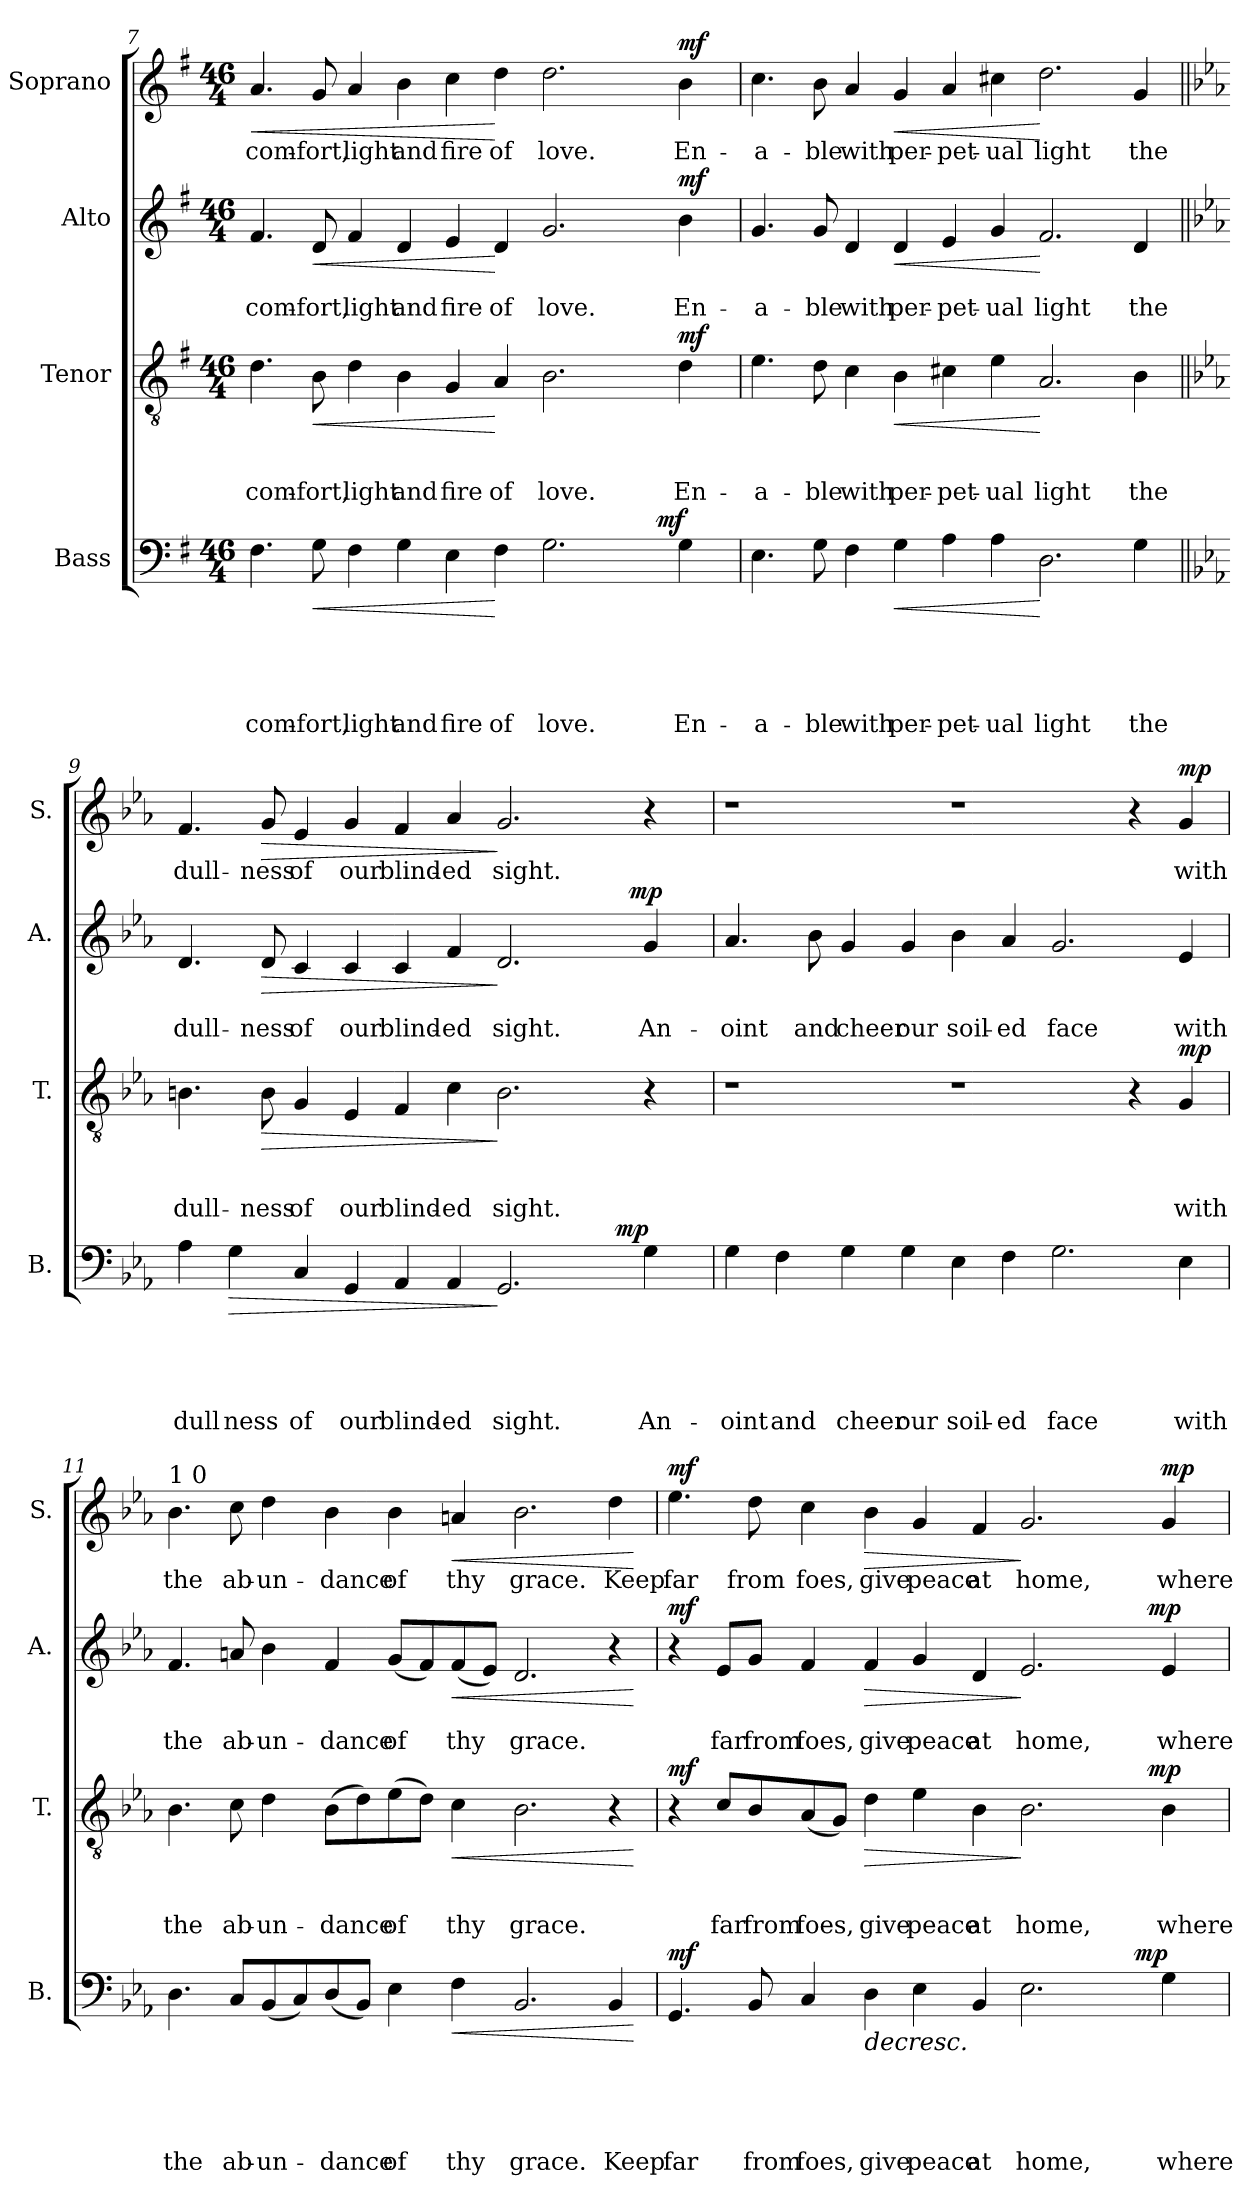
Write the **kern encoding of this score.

**kern	**text	**text	**text	**text	**text	**dynam	**kern	**text	**text	**text	**dynam	**kern	**text	**text	**dynam	**kern	**text	**dynam
*part4	*part4	*part4	*part4	*part4	*part4	*part4	*part3	*part3	*part3	*part3	*part3	*part2	*part2	*part2	*part2	*part1	*part1	*part1
*staff4	*staff4	*staff4	*staff4	*staff4	*staff4	*staff4	*staff3	*staff3	*staff3	*staff3	*staff3	*staff2	*staff2	*staff2	*staff2	*staff1	*staff1	*staff1
*I"Bass	*	*	*	*	*	*	*I"Tenor	*	*	*	*	*I"Alto	*	*	*	*I"Soprano	*	*
*I'B.	*	*	*	*	*	*	*I'T.	*	*	*	*	*I'A.	*	*	*	*I'S.	*	*
!!LO:LB:g=z
*clefF4	*	*	*	*	*	*	*clefGv2	*	*	*	*	*clefG2	*	*	*	*clefG2	*	*
*k[f#]	*	*	*	*	*	*	*k[f#]	*	*	*	*	*k[f#]	*	*	*	*k[f#]	*	*
*G:	*	*	*	*	*	*	*G:	*	*	*	*	*G:	*	*	*	*G:	*	*
*M46/4	*	*	*	*	*	*	*M46/4	*	*	*	*	*M46/4	*	*	*	*M46/4	*	*
=7	=7	=7	=7	=7	=7	=7	=7	=7	=7	=7	=7	=7	=7	=7	=7	=7	=7	=7
!	!	!	!	!	!LO:LY:b	!	!	!	!	!LO:LY:b	!	!	!	!LO:LY:b	!	!	!LO:LY:b	!LO:HP:b
*^	*	*	*	*	*	*	*	*	*	*	*	*	*	*	*	*	*	*
4.F#\	1ryy	.	.	.	.	com-	.	4.d\	.	.	com-	.	4.f#/	.	com-	.	4.a/	com-	<
!	!	!	!	!	!	!LO:LY:b	!LO:HP:b	!	!	!	!LO:LY:b	!LO:HP:b	!	!	!LO:LY:b	!LO:HP:b	!	!LO:LY:b	!
8G\	.	.	.	.	.	-fort,	<	8B\	.	.	-fort,	<	8d/	.	-fort,	<	8g/	-fort,	.
!	!	!	!	!	!	!LO:LY:b	!	!	!	!	!LO:LY:b	!	!	!	!LO:LY:b	!	!	!LO:LY:b	!
4F#\	.	.	.	.	.	light	.	4d\	.	.	light	.	4f#/	.	light	.	4a/	light	.
!	!	!	!	!	!	!LO:LY:b	!	!	!	!	!LO:LY:b	!	!	!	!LO:LY:b	!	!	!LO:LY:b	!
4G\	.	.	.	.	.	and	.	4B\	.	.	and	.	4d/	.	and	.	4b\	and	.
!	!	!	!	!	!	!LO:LY:b	!	!	!	!	!LO:LY:b	!	!	!	!LO:LY:b	!	!	!LO:LY:b	!
4E\	1ryy	.	.	.	.	fire	.	4G/	.	.	fire	.	4e/	.	fire	.	4cc\	fire	.
!	!	!	!	!	!	!LO:LY:b	!	!	!	!	!LO:LY:b	!	!	!	!LO:LY:b	!	!	!LO:LY:b	!
4F#\	.	.	.	.	.	of	[	4A/	.	.	of	[	4d/	.	of	[	4dd\	of	[
!	!	!	!	!	!	!LO:LY:b	!	!	!	!	!LO:LY:b	!	!	!	!LO:LY:b	!	!	!LO:LY:b	!
2.G\	.	.	.	.	.	love.	.	2.B\	.	.	love.	.	2.g/	.	love.	.	2.dd\	love.	.
.	8.ryy	.	.	.	.	.	.	.	.	.	.	.	.	.	.	.	.	.	.
!	!	!	!	!	!	!	!LO:DY:a	!	!	!	!	!	!	!	!	!	!	!	!
.	4ryy	.	.	.	.	.	mf	.	.	.	.	.	.	.	.	.	.	.	.
!	!	!	!	!	!	!LO:LY:b	!	!	!	!	!LO:LY:b	!LO:DY:a	!	!	!LO:LY:b	!LO:DY:a	!	!LO:LY:b	!LO:DY:a
4G\	.	.	.	.	.	En-	.	4d\	.	.	En-	mf	4b\	.	En-	mf	4b\	En-	mf
.	16ryy	.	.	.	.	.	.	.	.	.	.	.	.	.	.	.	.	.	.
=8	=8	=8	=8	=8	=8	=8	=8	=8	=8	=8	=8	=8	=8	=8	=8	=8	=8	=8	=8
!	!	!	!	!	!	!LO:LY:b	!	!	!	!	!LO:LY:b	!	!	!	!LO:LY:b	!	!	!LO:LY:b	!
*v	*v	*	*	*	*	*	*	*	*	*	*	*	*	*	*	*	*	*	*
4.E\	.	.	.	.	-a-	.	4.e\	.	.	-a-	.	4.g/	.	-a-	.	4.cc\	-a-	.
!	!	!	!	!	!LO:LY:b	!	!	!	!	!LO:LY:b	!	!	!	!LO:LY:b	!	!	!LO:LY:b	!
8G\	.	.	.	.	-ble	.	8d\	.	.	-ble	.	8g/	.	-ble	.	8b\	-ble	.
!	!	!	!	!	!LO:LY:b	!	!	!	!	!LO:LY:b	!	!	!	!LO:LY:b	!	!	!LO:LY:b	!
4F#\	.	.	.	.	with	.	4c\	.	.	with	.	4d/	.	with	.	4a/	with	.
!	!	!	!	!	!LO:LY:b	!LO:HP:b	!	!	!	!LO:LY:b	!LO:HP:b	!	!	!LO:LY:b	!LO:HP:b	!	!LO:LY:b	!LO:HP:b
4G\	.	.	.	.	per-	<	4B\	.	.	per-	<	4d/	.	per-	<	4g/	per-	<
!	!	!	!	!	!LO:LY:b	!	!	!	!	!LO:LY:b	!	!	!	!LO:LY:b	!	!	!LO:LY:b	!
4A\	.	.	.	.	-pet-	.	4c#X\	.	.	-pet-	.	4e/	.	-pet-	.	4a/	-pet-	.
!	!	!	!	!	!LO:LY:b	!	!	!	!	!LO:LY:b	!	!	!	!LO:LY:b	!	!	!LO:LY:b	!
4A\	.	.	.	.	-ual	.	4e\	.	.	-ual	.	4g/	.	-ual	.	4cc#X\	-ual	.
!	!	!	!	!	!LO:LY:b	!	!	!	!	!LO:LY:b	!	!	!	!LO:LY:b	!	!	!LO:LY:b	!
2.D\	.	.	.	.	light	[	2.A/	.	.	light	[	2.f#/	.	light	[	2.dd\	light	[
!	!	!	!	!	!LO:LY:b	!	!	!	!	!LO:LY:b	!	!	!	!LO:LY:b	!	!	!LO:LY:b	!
4G\	.	.	.	.	the	.	4B\	.	.	the	.	4d/	.	the	.	4g/	the	.
!!LO:PB:g=z
=9||	=9||	=9||	=9||	=9||	=9||	=9||	=9||	=9||	=9||	=9||	=9||	=9||	=9||	=9||	=9||	=9||	=9||	=9||
*k[b-e-a-]	*	*	*	*	*	*	*k[b-e-a-]	*	*	*	*	*k[b-e-a-]	*	*	*	*k[b-e-a-]	*	*
*E-:	*	*	*	*	*	*	*E-:	*	*	*	*	*E-:	*	*	*	*E-:	*	*
!	!	!	!	!	!LO:LY:b	!	!	!	!	!LO:LY:b	!	!	!	!LO:LY:b	!	!	!LO:LY:b	!
*^	*	*	*	*	*	*	*	*	*	*	*	*^	*	*	*	*	*	*
4A-\	1ryy	.	.	.	.	dull	.	4.Bn\	.	.	dull-	.	4.d/	1ryy	.	dull-	.	4.f/	dull-	.
!	!	!	!	!	!	!LO:LY:b	!LO:HP:b	!	!	!	!	!	!	!	!	!	!	!	!	!
4G\	.	.	.	.	.	ness	>	.	.	.	.	.	.	.	.	.	.	.	.	.
!	!	!	!	!	!	!	!	!	!	!	!LO:LY:b	!LO:HP:b	!	!	!	!LO:LY:b	!LO:HP:b	!	!LO:LY:b	!LO:HP:b
.	.	.	.	.	.	.	.	8B\	.	.	-ness	>	8d/	.	.	-ness	>	8g/	-ness	>
!	!	!	!	!	!	!LO:LY:b	!	!	!	!	!LO:LY:b	!	!	!	!	!LO:LY:b	!	!	!LO:LY:b	!
4C/	.	.	.	.	.	of	.	4G/	.	.	of	.	4c/	.	.	of	.	4e-/	of	.
!	!	!	!	!	!	!LO:LY:b	!	!	!	!	!LO:LY:b	!	!	!	!	!LO:LY:b	!	!	!LO:LY:b	!
4GG/	.	.	.	.	.	our	.	4E-/	.	.	our	.	4c/	.	.	our	.	4g/	our	.
!	!	!	!	!	!	!LO:LY:b	!	!	!	!	!LO:LY:b	!	!	!	!	!LO:LY:b	!	!	!LO:LY:b	!
4AA-/	1ryy	.	.	.	.	blind-	.	4F/	.	.	blind-	.	4c/	1ryy	.	blind-	.	4f/	blind-	.
!	!	!	!	!	!	!LO:LY:b	!	!	!	!	!LO:LY:b	!	!	!	!	!LO:LY:b	!	!	!LO:LY:b	!
4AA-/	.	.	.	.	.	-ed	.	4c\	.	.	-ed	.	4f/	.	.	-ed	.	4a-/	-ed	.
!	!	!	!	!	!	!LO:LY:b	!	!	!	!	!LO:LY:b	!	!	!	!	!LO:LY:b	!	!	!LO:LY:b	!
2.GG/	.	.	.	.	.	sight.	]	2.B\	.	.	sight.	]	2.d/	.	.	sight.	]	2.g/	sight.	]
.	8.ryy	.	.	.	.	.	.	.	.	.	.	.	.	8..ryy	.	.	.	.	.	.
!	!	!	!	!	!	!	!LO:DY:a	!	!	!	!	!	!	!	!	!	!	!	!	!
.	4ryy	.	.	.	.	.	mp	.	.	.	.	.	.	.	.	.	.	.	.	.
!	!	!	!	!	!	!	!	!	!	!	!	!	!	!	!	!	!LO:DY:a	!	!	!
.	.	.	.	.	.	.	.	.	.	.	.	.	.	4ryy	.	.	mp	.	.	.
!	!	!	!	!	!	!LO:LY:b	!	!	!	!	!	!	!	!	!	!LO:LY:b	!	!	!	!
4G\	.	.	.	.	.	An-	.	4r	.	.	.	.	4g/	.	.	An-	.	4r	.	.
.	16ryy	.	.	.	.	.	.	.	.	.	.	.	.	.	.	.	.	.	.	.
.	.	.	.	.	.	.	.	.	.	.	.	.	.	32ryy	.	.	.	.	.	.
=10	=10	=10	=10	=10	=10	=10	=10	=10	=10	=10	=10	=10	=10	=10	=10	=10	=10	=10	=10	=10
!	!	!	!	!	!	!LO:LY:b	!	!	!	!	!	!	!	!	!	!LO:LY:b	!	!	!	!
*v	*v	*	*	*	*	*	*	*	*	*	*	*	*v	*v	*	*	*	*	*	*
4G\	.	.	.	.	-oint	.	1r	.	.	.	.	4.a-/	.	-oint	.	1r	.	.
!	!	!	!	!	!LO:LY:b	!	!	!	!	!	!	!	!	!	!	!	!	!
4F\	.	.	.	.	and	.	.	.	.	.	.	.	.	.	.	.	.	.
!	!	!	!	!	!	!	!	!	!	!	!	!	!	!LO:LY:b	!	!	!	!
.	.	.	.	.	.	.	.	.	.	.	.	8b-\	.	and	.	.	.	.
!	!	!	!	!	!LO:LY:b	!	!	!	!	!	!	!	!	!LO:LY:b	!	!	!	!
4G\	.	.	.	.	cheer	.	.	.	.	.	.	4g/	.	cheer	.	.	.	.
!	!	!	!	!	!LO:LY:b	!	!	!	!	!	!	!	!	!LO:LY:b	!	!	!	!
4G\	.	.	.	.	our	.	.	.	.	.	.	4g/	.	our	.	.	.	.
!	!	!	!	!	!LO:LY:b	!	!	!	!	!	!	!	!	!LO:LY:b	!	!	!	!
4E-\	.	.	.	.	soil-	.	1r	.	.	.	.	4b-\	.	soil-	.	1r	.	.
!	!	!	!	!	!LO:LY:b	!	!	!	!	!	!	!	!	!LO:LY:b	!	!	!	!
4F\	.	.	.	.	-ed	.	.	.	.	.	.	4a-/	.	-ed	.	.	.	.
!	!	!	!	!	!LO:LY:b	!	!	!	!	!	!	!	!	!LO:LY:b	!	!	!	!
2.G\	.	.	.	.	face	.	.	.	.	.	.	2.g/	.	face	.	.	.	.
.	.	.	.	.	.	.	4r	.	.	.	.	.	.	.	.	4r	.	.
!	!	!	!	!	!LO:LY:b	!	!	!	!	!LO:LY:b	!LO:DY:a	!	!	!LO:LY:b	!	!	!LO:LY:b	!LO:DY:a
4E-\	.	.	.	.	with	.	4G/	.	.	with	mp	4e-/	.	with	.	4g/	with	mp
!!LO:LB:g=z
=11	=11	=11	=11	=11	=11	=11	=11	=11	=11	=11	=11	=11	=11	=11	=11	=11	=11	=11
!	!	!	!	!	!	!	!	!	!	!	!	!	!	!	!	!LO:TX:a:t=1 0	!	!
!	!	!	!	!	!LO:LY:b	!	!	!	!	!LO:LY:b	!	!	!	!LO:LY:b	!	!	!LO:LY:b	!
4.D\	.	.	.	.	the	.	4.B-\	.	.	the	.	4.f/	.	the	.	4.b-\	the	.
!	!	!	!	!	!LO:LY:b	!	!	!	!	!LO:LY:b	!	!	!	!LO:LY:b	!	!	!LO:LY:b	!
8C/L	.	.	.	.	ab-	.	8c\	.	.	ab-	.	8an/	.	ab-	.	8cc\	ab-	.
!	!	!	!	!	!LO:LY:b	!	!	!	!	!LO:LY:b	!	!	!	!LO:LY:b	!	!	!LO:LY:b	!
(<8BB-/	.	.	.	.	-un-	.	4d\	.	.	-un-	.	4b-\	.	-un-	.	4dd\	-un-	.
8C/)	.	.	.	.	.	.	.	.	.	.	.	.	.	.	.	.	.	.
!	!	!	!	!	!LO:LY:b	!	!	!	!	!LO:LY:b	!	!	!	!LO:LY:b	!	!	!LO:LY:b	!
(<8D/	.	.	.	.	-dance	.	(>8B-\L	.	.	-dance	.	4f/	.	-dance	.	4b-\	-dance	.
8BB-/J)	.	.	.	.	.	.	8d\)	.	.	.	.	.	.	.	.	.	.	.
!	!	!	!	!	!LO:LY:b	!	!	!	!	!LO:LY:b	!	!	!	!LO:LY:b	!	!	!LO:LY:b	!
4E-\	.	.	.	.	of	.	(>8e-\	.	.	of	.	(<8g/L	.	of	.	4b-\	of	.
.	.	.	.	.	.	.	8d\J)	.	.	.	.	8f/)	.	.	.	.	.	.
!	!	!	!	!	!LO:LY:b	!LO:HP:b	!	!	!	!LO:LY:b	!LO:HP:b	!	!	!LO:LY:b	!LO:HP:b	!	!LO:LY:b	!LO:HP:b
4F\	.	.	.	.	thy	<	4c\	.	.	thy	<	(<8f/	.	thy	<	4an/	thy	<
.	.	.	.	.	.	.	.	.	.	.	.	8e-/J)	.	.	.	.	.	.
!	!	!	!	!	!LO:LY:b	!	!	!	!	!LO:LY:b	!	!	!	!LO:LY:b	!	!	!LO:LY:b	!
2.BB-/	.	.	.	.	grace.	.	2.B-\	.	.	grace.	.	2.d/	.	grace.	.	2.b-\	grace.	.
!	!	!	!	!	!LO:LY:b	!	!	!	!	!	!	!	!	!	!	!	!LO:LY:b	!
4BB-/	.	.	.	.	Keep	.	4r	.	.	.	.	4r	.	.	.	4dd\	Keep	.
.	.	.	.	.	.	[	.	.	.	.	[	.	.	.	[	.	.	[
!!LO:PB:g=z
=12	=12	=12	=12	=12	=12	=12	=12	=12	=12	=12	=12	=12	=12	=12	=12	=12	=12	=12
!	!	!	!	!	!LO:LY:b	!LO:DY:a	!	!	!	!	!LO:DY:a	!	!	!	!LO:DY:a	!	!LO:LY:b	!LO:DY:a
*^	*	*	*	*	*	*	*^	*	*	*	*	*^	*	*	*	*	*	*
4.GG/	1ryy	.	.	.	.	far	mf	4r	1ryy	.	.	.	mf	4r	1ryy	.	.	mf	4.ee-\	far	mf
!	!	!	!	!	!	!	!	!	!	!	!	!LO:LY:b	!	!	!	!	!LO:LY:b	!	!	!	!
.	.	.	.	.	.	.	.	8c/L	.	.	.	far	.	8e-/L	.	.	far	.	.	.	.
!	!	!	!	!	!	!LO:LY:b	!	!	!	!	!	!LO:LY:b	!	!	!	!	!LO:LY:b	!	!	!LO:LY:b	!
8BB-/	.	.	.	.	.	from	.	8B-/	.	.	.	from	.	8g/J	.	.	from	.	8dd\	from	.
!	!	!	!	!	!	!LO:LY:b	!	!	!	!	!	!LO:LY:b	!	!	!	!	!LO:LY:b	!	!	!LO:LY:b	!
4C/	.	.	.	.	.	foes,	.	(<8A-/	.	.	.	foes,	.	4f/	.	.	foes,	.	4cc\	foes,	.
.	.	.	.	.	.	.	.	8G/J)	.	.	.	.	.	.	.	.	.	.	.	.	.
!	!	!	!	!	!	!LO:LY:b	!LO:HP:b	!	!	!	!	!LO:LY:b	!LO:HP:b	!	!	!	!LO:LY:b	!LO:HP:b	!	!LO:LY:b	!LO:HP:b
4D\	.	.	.	.	.	give	>	4d\	.	.	.	give	>	4f/	.	.	give	>	4b-\	give	>
!	!	!	!	!	!	!LO:LY:b	!	!	!	!	!	!LO:LY:b	!	!	!	!	!LO:LY:b	!	!	!LO:LY:b	!
4E-\	1ryy	.	.	.	.	peace	.	4e-\	1ryy	.	.	peace	.	4g/	1ryy	.	peace	.	4g/	peace	.
!	!	!	!	!	!	!LO:LY:b	!	!	!	!	!	!LO:LY:b	!	!	!	!	!LO:LY:b	!	!	!LO:LY:b	!
4BB-/	.	.	.	.	.	at	.	4B-\	.	.	.	at	.	4d/	.	.	at	.	4f/	at	.
!	!	!	!	!	!	!LO:LY:b	!	!	!	!	!	!LO:LY:b	!	!	!	!	!LO:LY:b	!	!	!LO:LY:b	!
2.E-\	.	.	.	.	.	home,	.	2.B-\	.	.	.	home,	]	2.e-/	.	.	home,	]	2.g/	home,	]
.	8.ryy	.	.	.	.	.	.	.	8..ryy	.	.	.	.	.	8..ryy	.	.	.	.	.	.
!	!	!	!	!	!	!	!LO:DY:a	!	!	!	!	!	!	!	!	!	!	!	!	!	!
.	4ryy	.	.	.	.	.	mp	.	.	.	.	.	.	.	.	.	.	.	.	.	.
!	!	!	!	!	!	!	!	!	!	!	!	!	!LO:DY:a	!	!	!	!	!LO:DY:a	!	!	!
.	.	.	.	.	.	.	.	.	4ryy	.	.	.	mp	.	4ryy	.	.	mp	.	.	.
!	!	!	!	!	!	!LO:LY:b	!	!	!	!	!	!LO:LY:b	!	!	!	!	!LO:LY:b	!	!	!LO:LY:b	!LO:DY:a
4G\	.	.	.	.	.	where	]	4B-\	.	.	.	where	.	4e-/	.	.	where	.	4g/	where	mp
.	16ryy	.	.	.	.	.	.	.	.	.	.	.	.	.	.	.	.	.	.	.	.
.	.	.	.	.	.	.	.	.	32ryy	.	.	.	.	.	32ryy	.	.	.	.	.	.
*v	*v	*	*	*	*	*	*	*	*	*	*	*	*	*v	*v	*	*	*	*	*	*
*	*	*	*	*	*	*	*v	*v	*	*	*	*	*	*	*	*	*	*	*
=	=	=	=	=	=	=	=	=	=	=	=	=	=	=	=	=	=	=
*-	*-	*-	*-	*-	*-	*-	*-	*-	*-	*-	*-	*-	*-	*-	*-	*-	*-	*-
